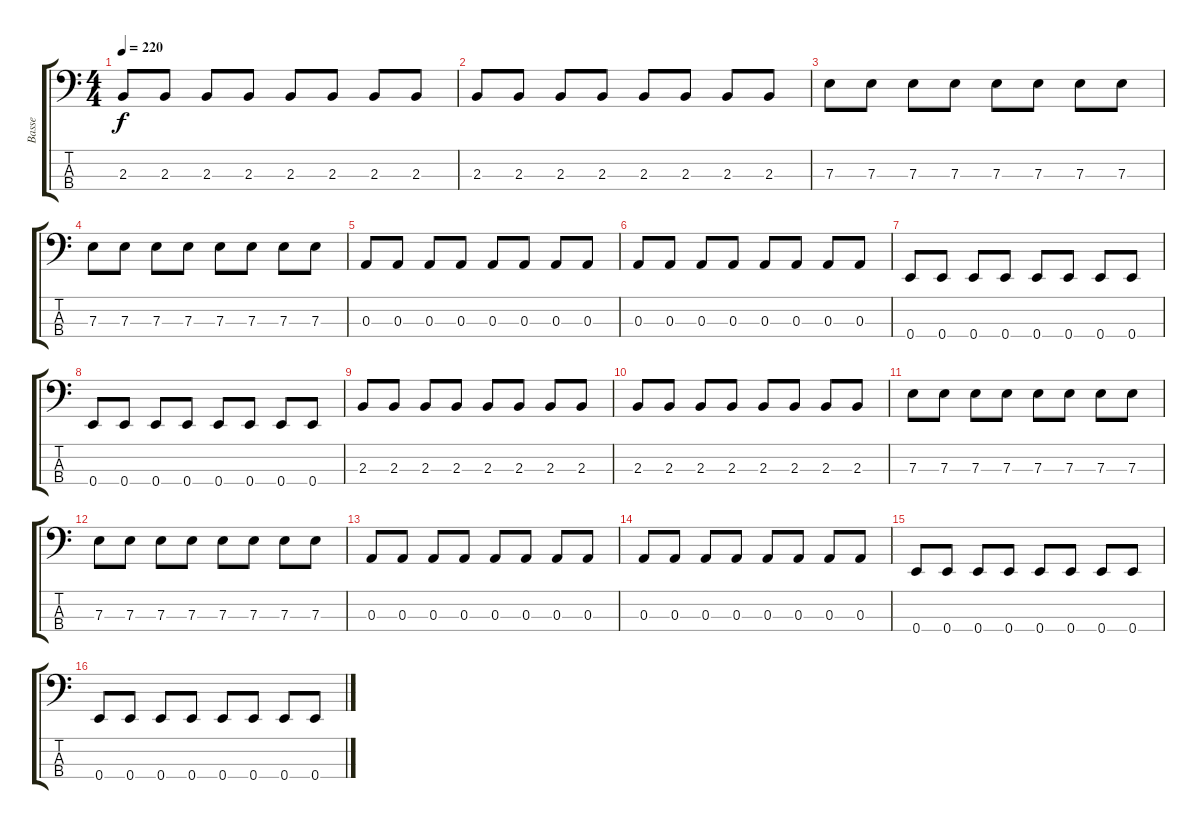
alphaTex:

\track ("Basse" "Basse") {instrument electricbassfinger}
\staff {score tabs}
\tuning (G2 D2 A1 E1) {hide}
\ts (4 4)
\tempo 220
\clef f4
\ks c
2.3.8{dy f} 2.3.8 2.3.8 2.3.8 2.3.8 2.3.8 2.3.8 2.3.8 |
2.3.8 2.3.8 2.3.8 2.3.8 2.3.8 2.3.8 2.3.8 2.3.8 |
7.3.8 7.3.8 7.3.8 7.3.8 7.3.8 7.3.8 7.3.8 7.3.8 |
7.3.8 7.3.8 7.3.8 7.3.8 7.3.8 7.3.8 7.3.8 7.3.8 |
0.3.8 0.3.8 0.3.8 0.3.8 0.3.8 0.3.8 0.3.8 0.3.8 |
0.3.8 0.3.8 0.3.8 0.3.8 0.3.8 0.3.8 0.3.8 0.3.8 |
0.4.8 0.4.8 0.4.8 0.4.8 0.4.8 0.4.8 0.4.8 0.4.8 |
0.4.8 0.4.8 0.4.8 0.4.8 0.4.8 0.4.8 0.4.8 0.4.8 |
2.3.8 2.3.8 2.3.8 2.3.8 2.3.8 2.3.8 2.3.8 2.3.8 |
2.3.8 2.3.8 2.3.8 2.3.8 2.3.8 2.3.8 2.3.8 2.3.8 |
7.3.8 7.3.8 7.3.8 7.3.8 7.3.8 7.3.8 7.3.8 7.3.8 |
7.3.8 7.3.8 7.3.8 7.3.8 7.3.8 7.3.8 7.3.8 7.3.8 |
0.3.8 0.3.8 0.3.8 0.3.8 0.3.8 0.3.8 0.3.8 0.3.8 |
0.3.8 0.3.8 0.3.8 0.3.8 0.3.8 0.3.8 0.3.8 0.3.8 |
0.4.8 0.4.8 0.4.8 0.4.8 0.4.8 0.4.8 0.4.8 0.4.8 |
0.4.8 0.4.8 0.4.8 0.4.8 0.4.8 0.4.8 0.4.8 0.4.8
